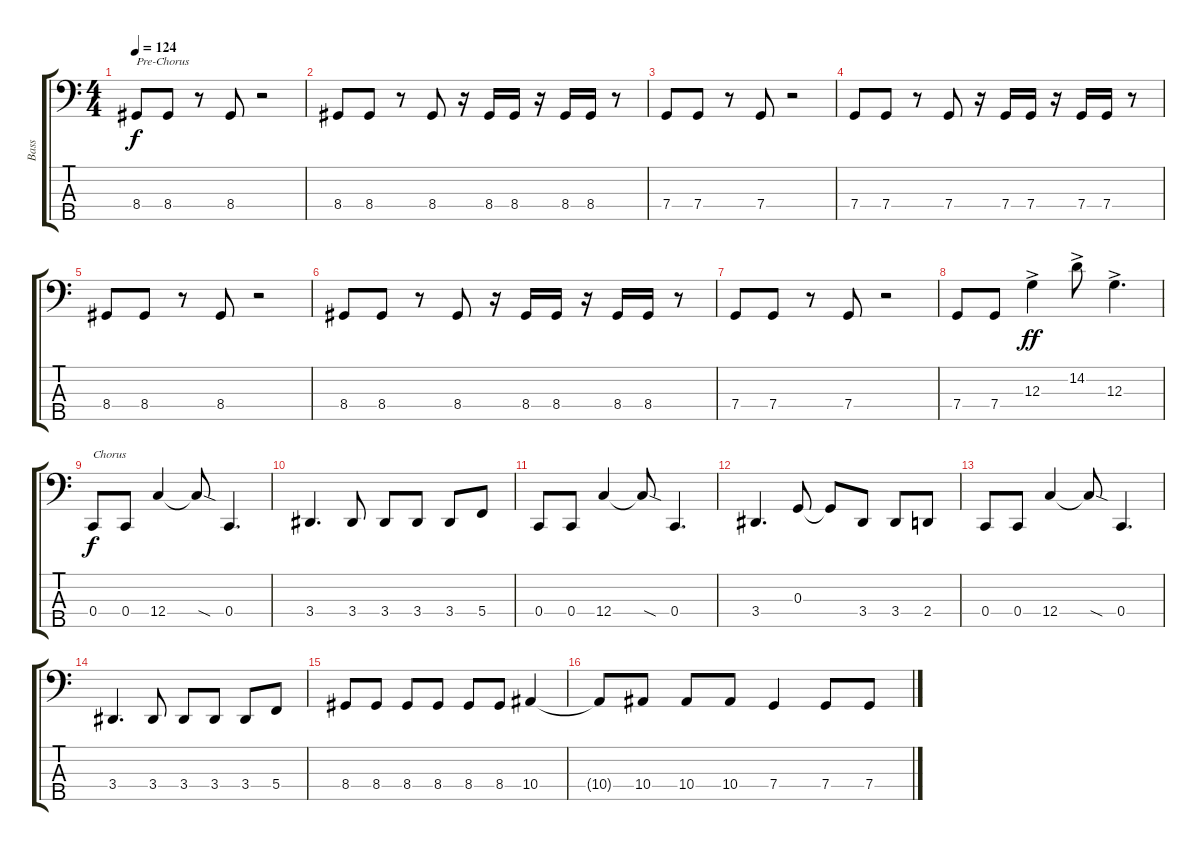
\track ("Bass" "Bass") {instrument electricbasspick}
\staff {score tabs}
\tuning (F2 C2 G1 C1 A0) {hide}
\ts (4 4)
\tempo 124
\clef f4
\ks c
8.4.8{txt "Pre-Chorus" dy f} 8.4.8 r.8 8.4.8 r.2 |
8.4.8 8.4.8 r.8 8.4.8 r.16 8.4.16 8.4.16 r.16 8.4.16 8.4.16 r.8 |
7.4.8 7.4.8 r.8 7.4.8 r.2 |
7.4.8 7.4.8 r.8 7.4.8 r.16 7.4.16 7.4.16 r.16 7.4.16 7.4.16 r.8 |
8.4.8 8.4.8 r.8 8.4.8 r.2 |
8.4.8 8.4.8 r.8 8.4.8 r.16 8.4.16 8.4.16 r.16 8.4.16 8.4.16 r.8 |
7.4.8 7.4.8 r.8 7.4.8 r.2 |
7.4.8 7.4.8 12.3{ac}.4{dy ff} 14.2{ac}.8 12.3{ac}.4{d} |
0.4.8{txt "Chorus" dy f} 0.4.8 12.4.4 12.4{sod t}.8 0.4.4{d} |
3.4.4{d} 3.4.8 3.4.8 3.4.8 3.4.8 5.4.8 |
0.4.8 0.4.8 12.4.4 12.4{sod t}.8 0.4.4{d} |
3.4.4{d} 0.3.8 0.3{t}.8 3.4.8 3.4.8 2.4.8 |
0.4.8 0.4.8 12.4.4 12.4{sod t}.8 0.4.4{d} |
3.4.4{d} 3.4.8 3.4.8 3.4.8 3.4.8 5.4.8 |
8.4.8 8.4.8 8.4.8 8.4.8 8.4.8 8.4.8 10.4.4 |
10.4{t}.8 10.4.8 10.4.8 10.4.8 7.4.4 7.4.8 7.4.8
